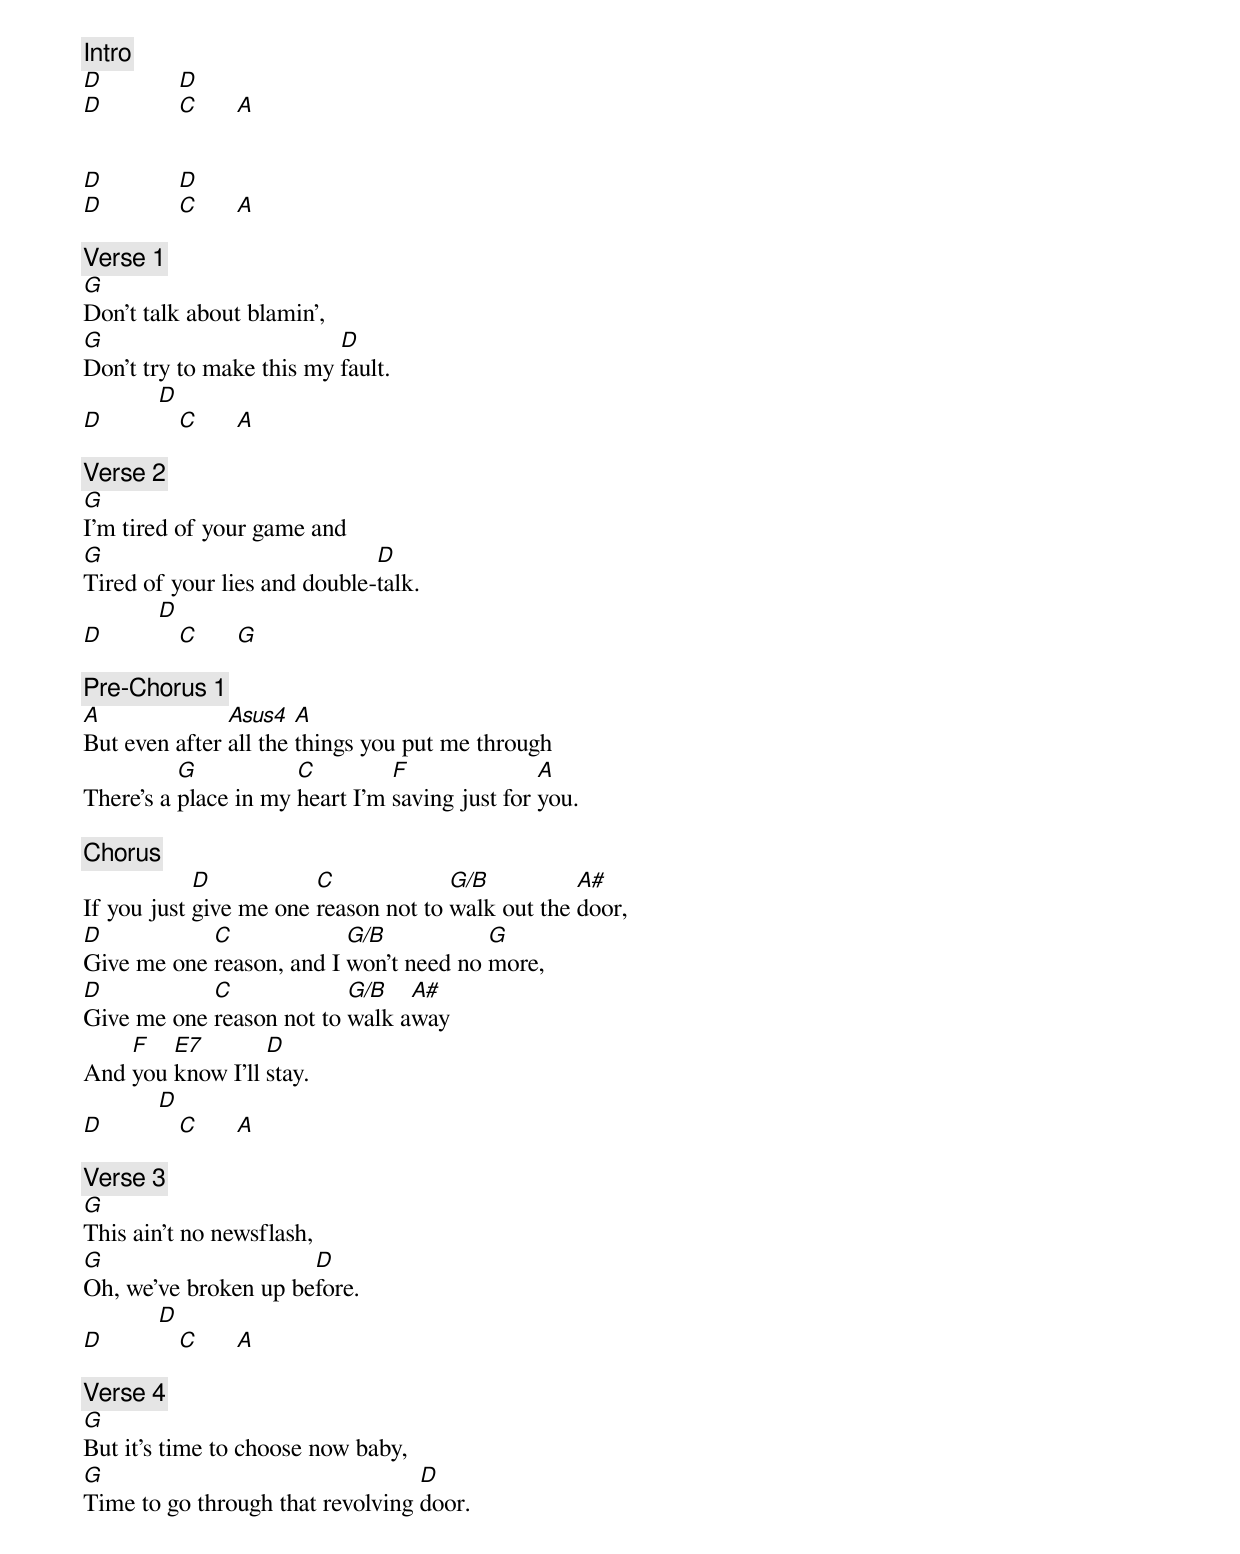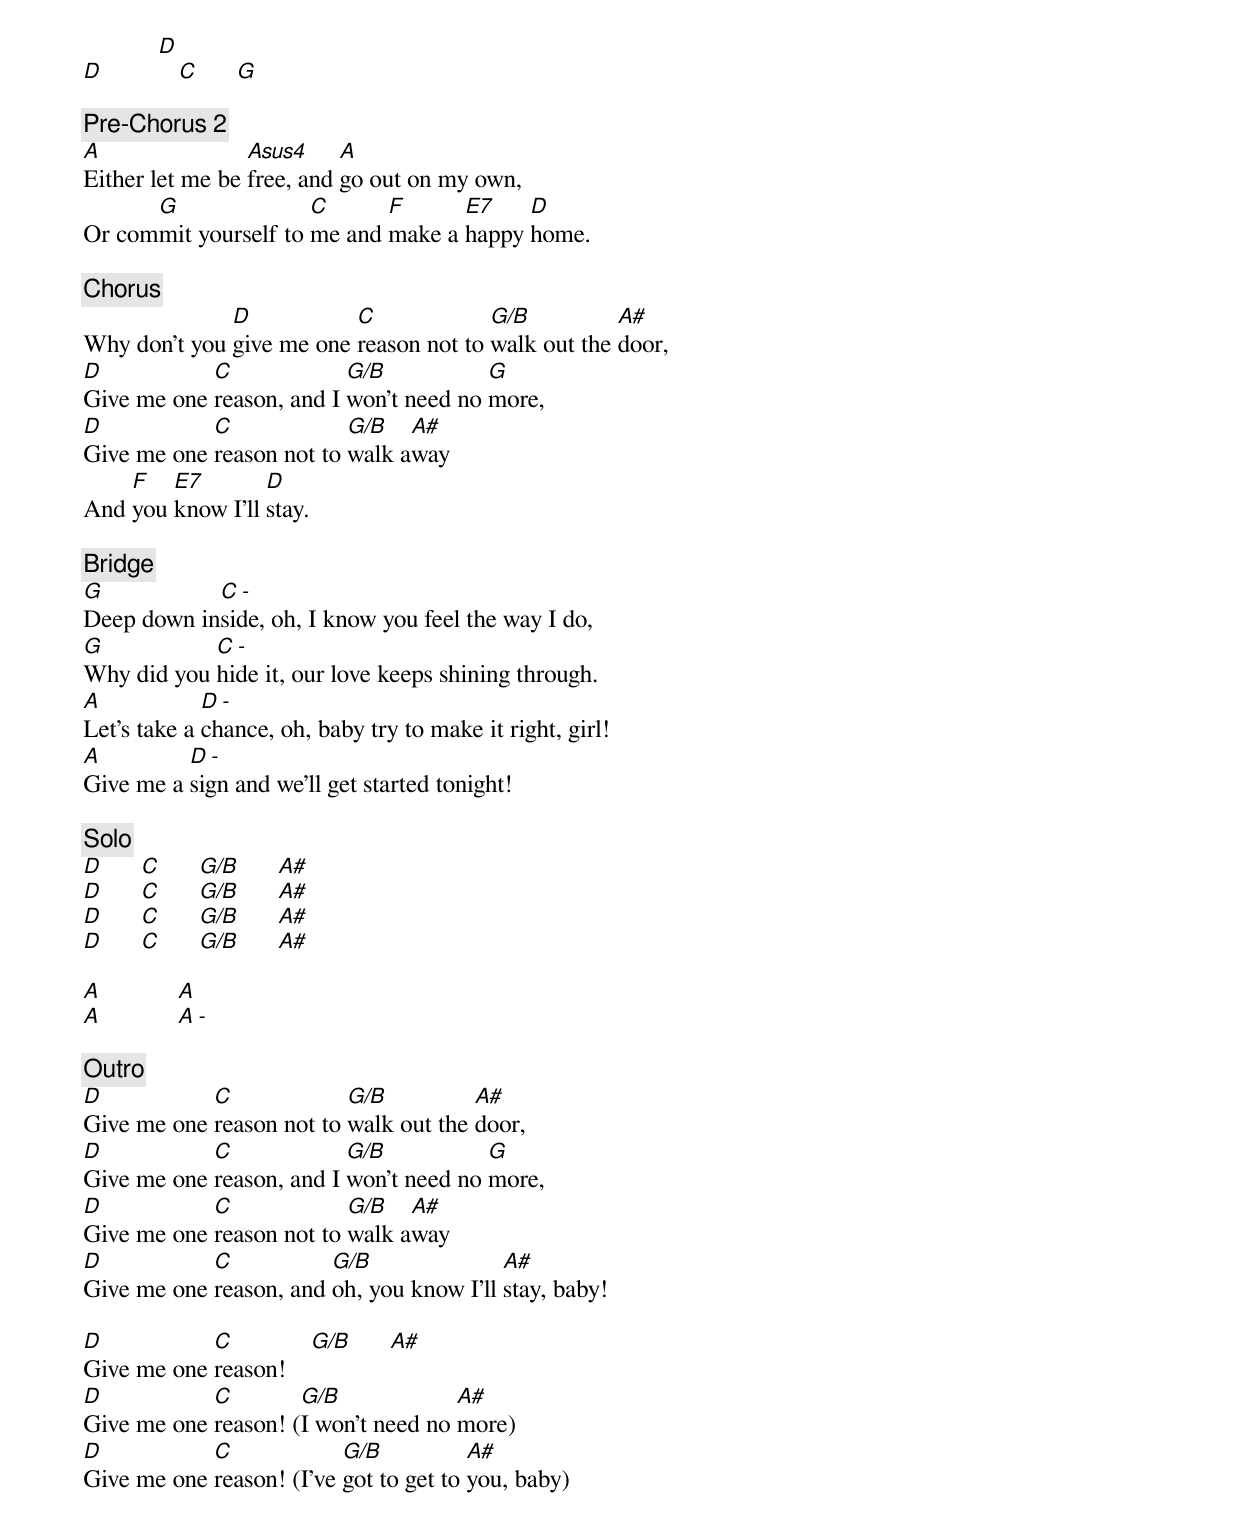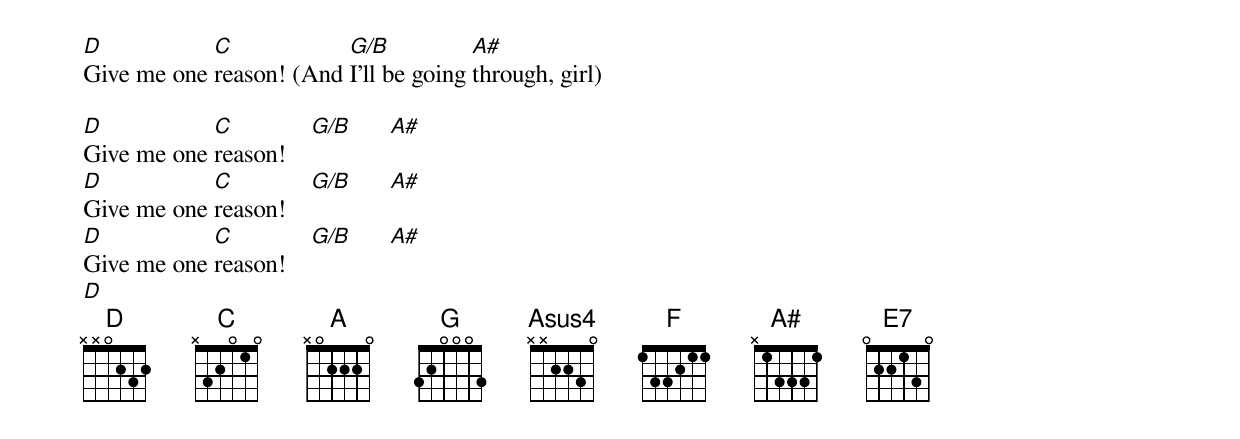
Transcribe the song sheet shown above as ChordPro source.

{c: Intro}
[D]            [D]
[D]            [C]      [A]


[D]            [D]
[D]            [C]      [A]

{c: Verse 1}
[G]Don't talk about blamin',
[G]Don't try to make this my [D]fault.
            [D]
[D]            [C]      [A]

{c: Verse 2}
[G]I'm tired of your game and
[G]Tired of your lies and double-[D]talk.
            [D]
[D]            [C]      [G]

{c: Pre-Chorus 1}
[A]But even after [Asus4]all the [A]things you put me through
There's a [G]place in my [C]heart I'm [F]saving just for [A]you.

{c: Chorus}
If you just [D]give me one [C]reason not to [G/B]walk out the [A#]door,
[D]Give me one [C]reason, and I [G/B]won't need no [G]more,
[D]Give me one [C]reason not to [G/B]walk a[A#]way
And [F]you [E7]know I'll [D]stay.
            [D]
[D]            [C]      [A]

{c: Verse 3}
[G]This ain't no newsflash,
[G]Oh, we've broken up be[D]fore.
            [D]
[D]            [C]      [A]

{c: Verse 4}
[G]But it's time to choose now baby,
[G]Time to go through that revolving [D]door.
            [D]
[D]            [C]      [G]

{c: Pre-Chorus 2}
[A]Either let me be [Asus4]free, and [A]go out on my own,
Or com[G]mit yourself to [C]me and [F]make a [E7]happy [D]home.

{c: Chorus}
Why don't you [D]give me one [C]reason not to [G/B]walk out the [A#]door,
[D]Give me one [C]reason, and I [G/B]won't need no [G]more,
[D]Give me one [C]reason not to [G/B]walk a[A#]way
And [F]you [E7]know I'll [D]stay.

{c: Bridge}
[G]Deep down in[C -]side, oh, I know you feel the way I do,
[G]Why did you [C -]hide it, our love keeps shining through.
[A]Let's take a [D -]chance, oh, baby try to make it right, girl!
[A]Give me a [D -]sign and we'll get started tonight!

{c: Solo}
[D]      [C]      [G/B]      [A#]
[D]      [C]      [G/B]      [A#]
[D]      [C]      [G/B]      [A#]
[D]      [C]      [G/B]      [A#]

[A]            [A]
[A]            [A -]

{c: Outro}
[D]Give me one [C]reason not to [G/B]walk out the [A#]door,
[D]Give me one [C]reason, and I [G/B]won't need no [G]more,
[D]Give me one [C]reason not to [G/B]walk a[A#]way
[D]Give me one [C]reason, and [G/B]oh, you know I'll [A#]stay, baby!

[D]Give me one [C]reason!    [G/B]      [A#]
[D]Give me one [C]reason! ([G/B]I won't need no [A#]more)
[D]Give me one [C]reason! (I've [G/B]got to get to [A#]you, baby)
[D]Give me one [C]reason! (And [G/B]I'll be going [A#]through, girl)

[D]Give me one [C]reason!    [G/B]      [A#]
[D]Give me one [C]reason!    [G/B]      [A#]
[D]Give me one [C]reason!    [G/B]      [A#]
[D]
